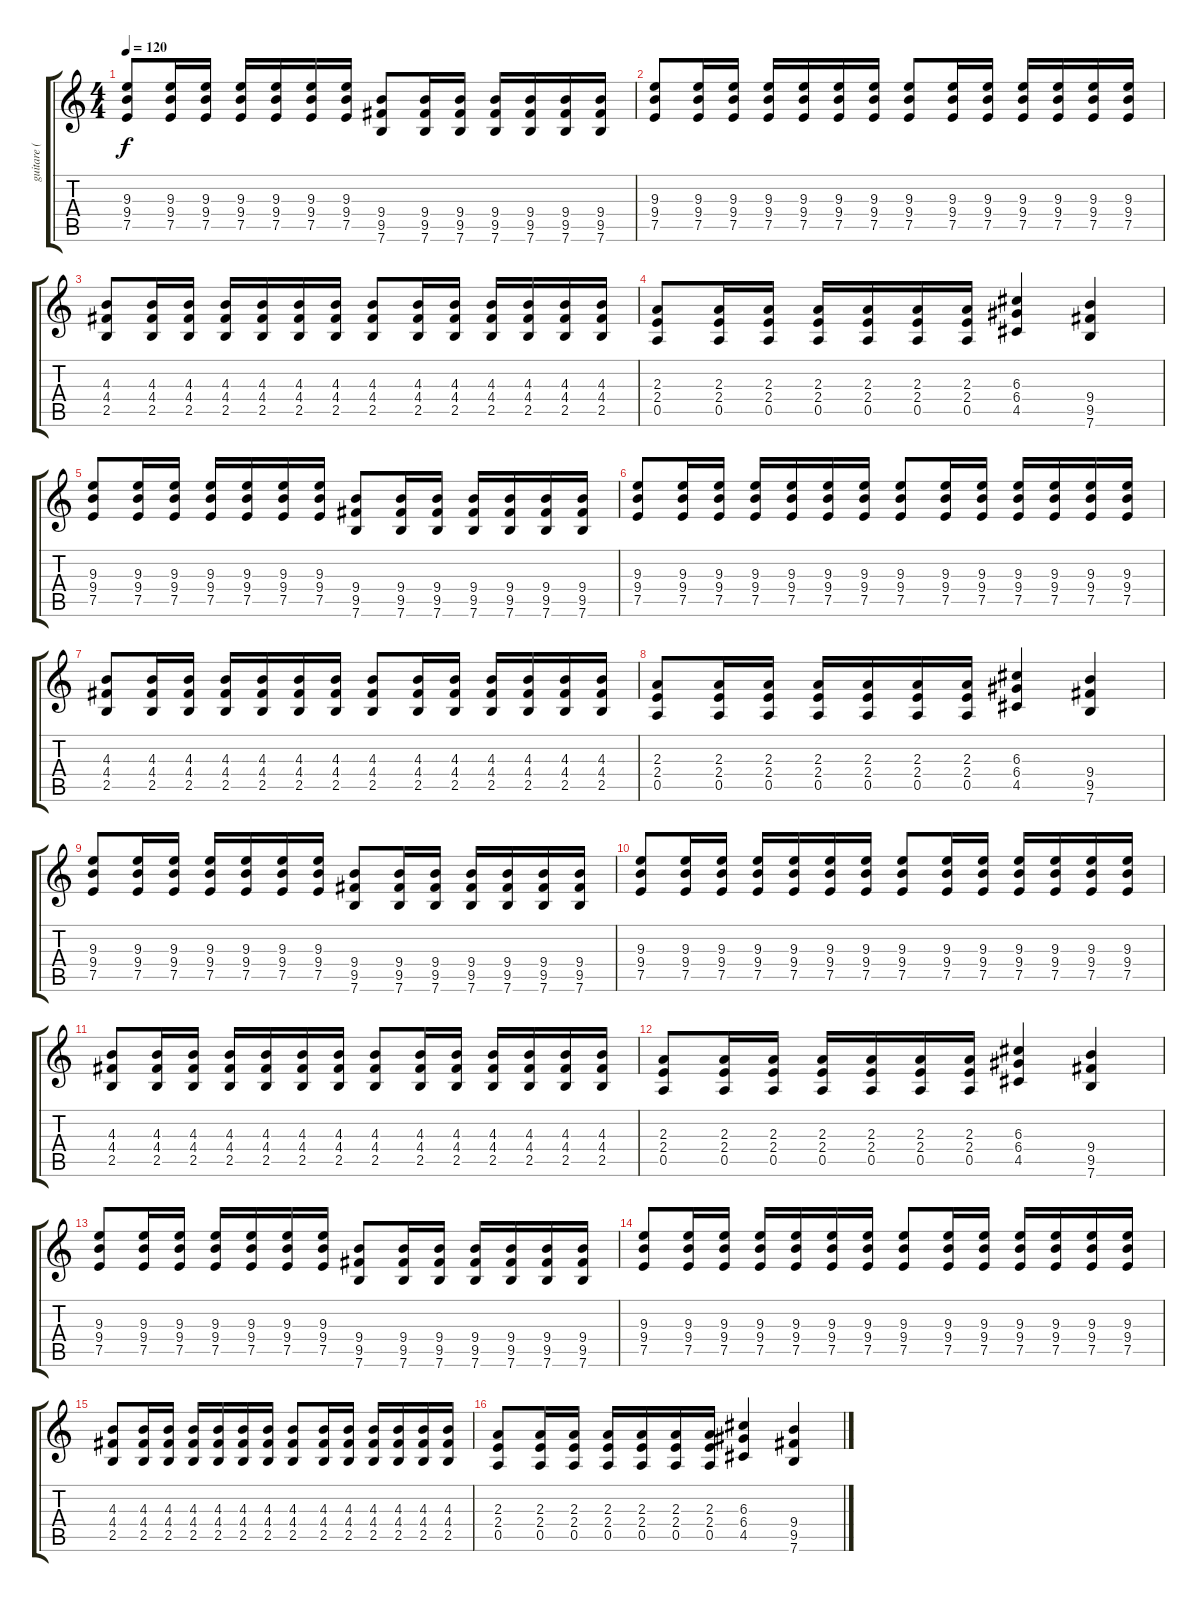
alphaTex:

\track ("guitare ( Fred )" "guitare ( ") {instrument distortionguitar}
\staff {score tabs}
\tuning (E4 B3 G3 D3 A2 E2) {hide}
\ts (4 4)
\tempo 120
\clef g2
\ks c
(9.3 9.4 7.5).8{dy f} (9.3 9.4 7.5).16 (9.3 9.4 7.5).16 (9.3 9.4 7.5).16 (9.3 9.4 7.5).16 (9.3 9.4 7.5).16 (9.3 9.4 7.5).16 (9.4 9.5 7.6).8 (9.4 9.5 7.6).16 (9.4 9.5 7.6).16 (9.4 9.5 7.6).16 (9.4 9.5 7.6).16 (9.4 9.5 7.6).16 (9.4 9.5 7.6).16 |
(9.3 9.4 7.5).8 (9.3 9.4 7.5).16 (9.3 9.4 7.5).16 (9.3 9.4 7.5).16 (9.3 9.4 7.5).16 (9.3 9.4 7.5).16 (9.3 9.4 7.5).16 (9.3 9.4 7.5).8 (9.3 9.4 7.5).16 (9.3 9.4 7.5).16 (9.3 9.4 7.5).16 (9.3 9.4 7.5).16 (9.3 9.4 7.5).16 (9.3 9.4 7.5).16 |
(4.3 4.4 2.5).8 (4.3 4.4 2.5).16 (4.3 4.4 2.5).16 (4.3 4.4 2.5).16 (4.3 4.4 2.5).16 (4.3 4.4 2.5).16 (4.3 4.4 2.5).16 (4.3 4.4 2.5).8 (4.3 4.4 2.5).16 (4.3 4.4 2.5).16 (4.3 4.4 2.5).16 (4.3 4.4 2.5).16 (4.3 4.4 2.5).16 (4.3 4.4 2.5).16 |
(2.3 2.4 0.5).8 (2.3 2.4 0.5).16 (2.3 2.4 0.5).16 (2.3 2.4 0.5).16 (2.3 2.4 0.5).16 (2.3 2.4 0.5).16 (2.3 2.4 0.5).16 (6.3 6.4 4.5).4 (9.4 9.5 7.6).4 |
(9.3 9.4 7.5).8 (9.3 9.4 7.5).16 (9.3 9.4 7.5).16 (9.3 9.4 7.5).16 (9.3 9.4 7.5).16 (9.3 9.4 7.5).16 (9.3 9.4 7.5).16 (9.4 9.5 7.6).8 (9.4 9.5 7.6).16 (9.4 9.5 7.6).16 (9.4 9.5 7.6).16 (9.4 9.5 7.6).16 (9.4 9.5 7.6).16 (9.4 9.5 7.6).16 |
(9.3 9.4 7.5).8 (9.3 9.4 7.5).16 (9.3 9.4 7.5).16 (9.3 9.4 7.5).16 (9.3 9.4 7.5).16 (9.3 9.4 7.5).16 (9.3 9.4 7.5).16 (9.3 9.4 7.5).8 (9.3 9.4 7.5).16 (9.3 9.4 7.5).16 (9.3 9.4 7.5).16 (9.3 9.4 7.5).16 (9.3 9.4 7.5).16 (9.3 9.4 7.5).16 |
(4.3 4.4 2.5).8 (4.3 4.4 2.5).16 (4.3 4.4 2.5).16 (4.3 4.4 2.5).16 (4.3 4.4 2.5).16 (4.3 4.4 2.5).16 (4.3 4.4 2.5).16 (4.3 4.4 2.5).8 (4.3 4.4 2.5).16 (4.3 4.4 2.5).16 (4.3 4.4 2.5).16 (4.3 4.4 2.5).16 (4.3 4.4 2.5).16 (4.3 4.4 2.5).16 |
(2.3 2.4 0.5).8 (2.3 2.4 0.5).16 (2.3 2.4 0.5).16 (2.3 2.4 0.5).16 (2.3 2.4 0.5).16 (2.3 2.4 0.5).16 (2.3 2.4 0.5).16 (6.3 6.4 4.5).4 (9.4 9.5 7.6).4 |
(9.3 9.4 7.5).8 (9.3 9.4 7.5).16 (9.3 9.4 7.5).16 (9.3 9.4 7.5).16 (9.3 9.4 7.5).16 (9.3 9.4 7.5).16 (9.3 9.4 7.5).16 (9.4 9.5 7.6).8 (9.4 9.5 7.6).16 (9.4 9.5 7.6).16 (9.4 9.5 7.6).16 (9.4 9.5 7.6).16 (9.4 9.5 7.6).16 (9.4 9.5 7.6).16 |
(9.3 9.4 7.5).8 (9.3 9.4 7.5).16 (9.3 9.4 7.5).16 (9.3 9.4 7.5).16 (9.3 9.4 7.5).16 (9.3 9.4 7.5).16 (9.3 9.4 7.5).16 (9.3 9.4 7.5).8 (9.3 9.4 7.5).16 (9.3 9.4 7.5).16 (9.3 9.4 7.5).16 (9.3 9.4 7.5).16 (9.3 9.4 7.5).16 (9.3 9.4 7.5).16 |
(4.3 4.4 2.5).8 (4.3 4.4 2.5).16 (4.3 4.4 2.5).16 (4.3 4.4 2.5).16 (4.3 4.4 2.5).16 (4.3 4.4 2.5).16 (4.3 4.4 2.5).16 (4.3 4.4 2.5).8 (4.3 4.4 2.5).16 (4.3 4.4 2.5).16 (4.3 4.4 2.5).16 (4.3 4.4 2.5).16 (4.3 4.4 2.5).16 (4.3 4.4 2.5).16 |
(2.3 2.4 0.5).8 (2.3 2.4 0.5).16 (2.3 2.4 0.5).16 (2.3 2.4 0.5).16 (2.3 2.4 0.5).16 (2.3 2.4 0.5).16 (2.3 2.4 0.5).16 (6.3 6.4 4.5).4 (9.4 9.5 7.6).4 |
(9.3 9.4 7.5).8 (9.3 9.4 7.5).16 (9.3 9.4 7.5).16 (9.3 9.4 7.5).16 (9.3 9.4 7.5).16 (9.3 9.4 7.5).16 (9.3 9.4 7.5).16 (9.4 9.5 7.6).8 (9.4 9.5 7.6).16 (9.4 9.5 7.6).16 (9.4 9.5 7.6).16 (9.4 9.5 7.6).16 (9.4 9.5 7.6).16 (9.4 9.5 7.6).16 |
(9.3 9.4 7.5).8 (9.3 9.4 7.5).16 (9.3 9.4 7.5).16 (9.3 9.4 7.5).16 (9.3 9.4 7.5).16 (9.3 9.4 7.5).16 (9.3 9.4 7.5).16 (9.3 9.4 7.5).8 (9.3 9.4 7.5).16 (9.3 9.4 7.5).16 (9.3 9.4 7.5).16 (9.3 9.4 7.5).16 (9.3 9.4 7.5).16 (9.3 9.4 7.5).16 |
(4.3 4.4 2.5).8 (4.3 4.4 2.5).16 (4.3 4.4 2.5).16 (4.3 4.4 2.5).16 (4.3 4.4 2.5).16 (4.3 4.4 2.5).16 (4.3 4.4 2.5).16 (4.3 4.4 2.5).8 (4.3 4.4 2.5).16 (4.3 4.4 2.5).16 (4.3 4.4 2.5).16 (4.3 4.4 2.5).16 (4.3 4.4 2.5).16 (4.3 4.4 2.5).16 |
(2.3 2.4 0.5).8 (2.3 2.4 0.5).16 (2.3 2.4 0.5).16 (2.3 2.4 0.5).16 (2.3 2.4 0.5).16 (2.3 2.4 0.5).16 (2.3 2.4 0.5).16 (6.3 6.4 4.5).4 (9.4 9.5 7.6).4
